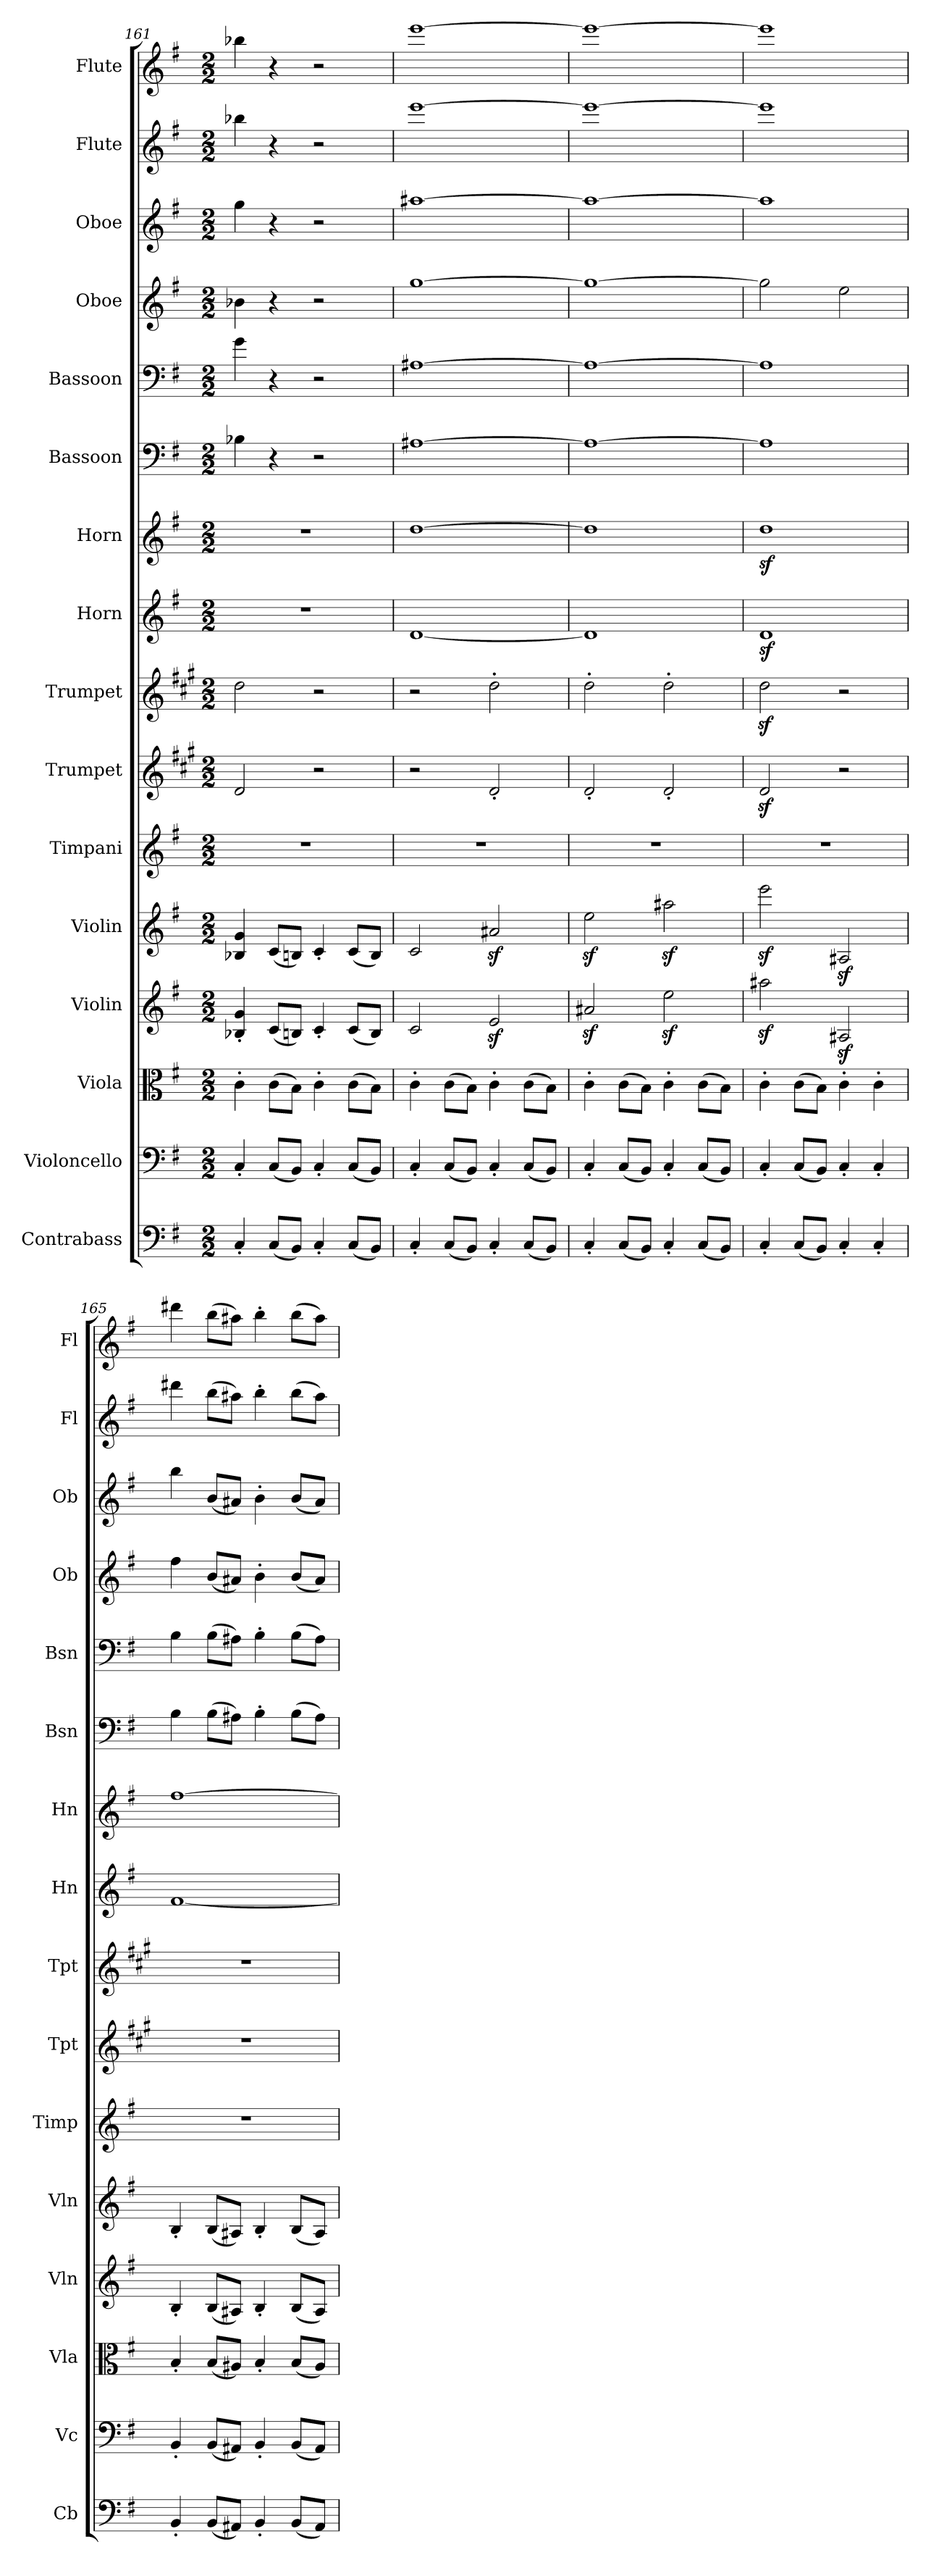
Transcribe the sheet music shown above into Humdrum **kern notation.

**kern	**kern	**kern	**kern	**kern	**kern	**kern	**kern	**kern	**kern	**kern	**kern	**kern	**kern	**kern	**kern
*part16	*part15	*part14	*part13	*part12	*part11	*part10	*part9	*part8	*part7	*part6	*part5	*part4	*part3	*part2	*part1
*staff16	*staff15	*staff14	*staff13	*staff12	*staff11	*staff10	*staff9	*staff8	*staff7	*staff6	*staff5	*staff4	*staff3	*staff2	*staff1
*I"Contrabass	*I"Violoncello	*I"Viola	*I"Violin	*I"Violin	*I"Timpani	*I"Trumpet	*I"Trumpet	*I"Horn	*I"Horn	*I"Bassoon	*I"Bassoon	*I"Oboe	*I"Oboe	*I"Flute	*I"Flute
*I'Cb	*I'Vc	*I'Vla	*I'Vln	*I'Vln	*I'Timp	*I'Tpt	*I'Tpt	*I'Hn	*I'Hn	*I'Bsn	*I'Bsn	*I'Ob	*I'Ob	*I'Fl	*I'Fl
*clefF4	*clefF4	*clefC3	*clefG2	*clefG2	*clefG2	*clefG2	*clefG2	*clefG2	*clefG2	*clefF4	*clefF4	*clefG2	*clefG2	*clefG2	*clefG2
*ITrd7c12	*	*	*	*	*	*ITrd1c2	*ITrd1c2	*ITrd4c7	*ITrd4c7	*	*	*	*	*	*
*k[f#]	*k[f#]	*k[f#]	*k[f#]	*k[f#]	*k[f#]	*k[f#]	*k[f#]	*k[]	*k[]	*k[f#]	*k[f#]	*k[f#]	*k[f#]	*k[f#]	*k[f#]
*M2/2	*M2/2	*M2/2	*M2/2	*M2/2	*M2/2	*M2/2	*M2/2	*M2/2	*M2/2	*M2/2	*M2/2	*M2/2	*M2/2	*M2/2	*M2/2
=161	=161	=161	=161	=161	=161	=161	=161	=161	=161	=161	=161	=161	=161	=161	=161
4CC'/	4C'/	4c'\	4B-X/' 4g/'	4B-X/ 4g/	1r	2c/	2cc\	1r	1r	4B-X\	4g\	4b-X\	4gg\	4bb-X\	4bb-X\
(<8CC/L	(<8C/L	(>8c\L	(<8c/L	(<8c/L	.	.	.	.	.	4r	4r	4r	4r	4r	4r
8BBB/J)	8BB/J)	8B\J)	8Bn/J)	8Bn/J)	.	.	.	.	.	.	.	.	.	.	.
4CC'/	4C'/	4c'\	4c'/	4c'/	.	2r	2r	.	.	2r	2r	2r	2r	2r	2r
(<8CC/L	(<8C/L	(>8c\L	(<8c/L	(<8c/L	.	.	.	.	.	.	.	.	.	.	.
8BBB/J)	8BB/J)	8B\J)	8B/J)	8B/J)	.	.	.	.	.	.	.	.	.	.	.
=162	=162	=162	=162	=162	=162	=162	=162	=162	=162	=162	=162	=162	=162	=162	=162
4CC'/	4C'/	4c'\	2c/	2c/	1r	2r	2r	[1G	[1g	[1A#X	[1A#X	[1gg	[1aa#X	[1eee	[1eee
(<8CC/L	(<8C/L	(>8c\L	.	.	.	.	.	.	.	.	.	.	.	.	.
8BBB/J)	8BB/J)	8B\J)	.	.	.	.	.	.	.	.	.	.	.	.	.
4CC'/	4C'/	4c'\	2ez</	2a#Xz</	.	2c'/	2cc'\	.	.	.	.	.	.	.	.
(<8CC/L	(<8C/L	(>8c\L	.	.	.	.	.	.	.	.	.	.	.	.	.
8BBB/J)	8BB/J)	8B\J)	.	.	.	.	.	.	.	.	.	.	.	.	.
=163	=163	=163	=163	=163	=163	=163	=163	=163	=163	=163	=163	=163	=163	=163	=163
4CC'/	4C'/	4c'\	2a#Xz</	2eez<\	1r	2c'/	2cc'\	1G]	1g]	1A#_	1A#_	1gg_	1aa#_	1eee_	1eee_
(<8CC/L	(<8C/L	(>8c\L	.	.	.	.	.	.	.	.	.	.	.	.	.
8BBB/J)	8BB/J)	8B\J)	.	.	.	.	.	.	.	.	.	.	.	.	.
4CC'/	4C'/	4c'\	2eez<\	2aa#Xz<\	.	2c'/	2cc'\	.	.	.	.	.	.	.	.
(<8CC/L	(<8C/L	(>8c\L	.	.	.	.	.	.	.	.	.	.	.	.	.
8BBB/J)	8BB/J)	8B\J)	.	.	.	.	.	.	.	.	.	.	.	.	.
=164	=164	=164	=164	=164	=164	=164	=164	=164	=164	=164	=164	=164	=164	=164	=164
4CC'/	4C'/	4c'\	2aa#Xz<\	2eeez<\	1r	2cz</	2ccz<\	1Gz<	1gz<	1A#]	1A#]	2gg\]	1aa#]	1eee]	1eee]
(<8CC/L	(<8C/L	(>8c\L	.	.	.	.	.	.	.	.	.	.	.	.	.
8BBB/J)	8BB/J)	8B\J)	.	.	.	.	.	.	.	.	.	.	.	.	.
4CC'/	4C'/	4c'\	2A#Xz</	2A#Xz</	.	2r	2r	.	.	.	.	2ee\	.	.	.
4CC'/	4C'/	4c'\	.	.	.	.	.	.	.	.	.	.	.	.	.
=165	=165	=165	=165	=165	=165	=165	=165	=165	=165	=165	=165	=165	=165	=165	=165
4BBB'/	4BB'/	4B'/	4B'/	4B'/	1r	1r	1r	[1B	[1b	4B\	4B\	4ff#\	4bb\	4ddd#X\	4ddd#X\
(<8BBB/L	(<8BB/L	(<8B/L	(<8B/L	(<8B/L	.	.	.	.	.	(>8B\L	(>8B\L	(<8b/L	(<8b/L	(>8bb\L	(>8bb\L
8AAA#X/J)	8AA#X/J)	8A#X/J)	8A#X/J)	8A#X/J)	.	.	.	.	.	8A#X\J)	8A#X\J)	8a#X/J)	8a#X/J)	8aa#X\J)	8aa#X\J)
4BBB'/	4BB'/	4B'/	4B'/	4B'/	.	.	.	.	.	4B'\	4B'\	4b'\	4b'\	4bb'\	4bb'\
(<8BBB/L	(<8BB/L	(<8B/L	(<8B/L	(<8B/L	.	.	.	.	.	(>8B\L	(>8B\L	(<8b/L	(<8b/L	(>8bb\L	(>8bb\L
8AAA#/J)	8AA#/J)	8A#/J)	8A#/J)	8A#/J)	.	.	.	.	.	8A#\J)	8A#\J)	8a#/J)	8a#/J)	8aa#\J)	8aa#\J)
=	=	=	=	=	=	=	=	=	=	=	=	=	=	=	=
*-	*-	*-	*-	*-	*-	*-	*-	*-	*-	*-	*-	*-	*-	*-	*-
